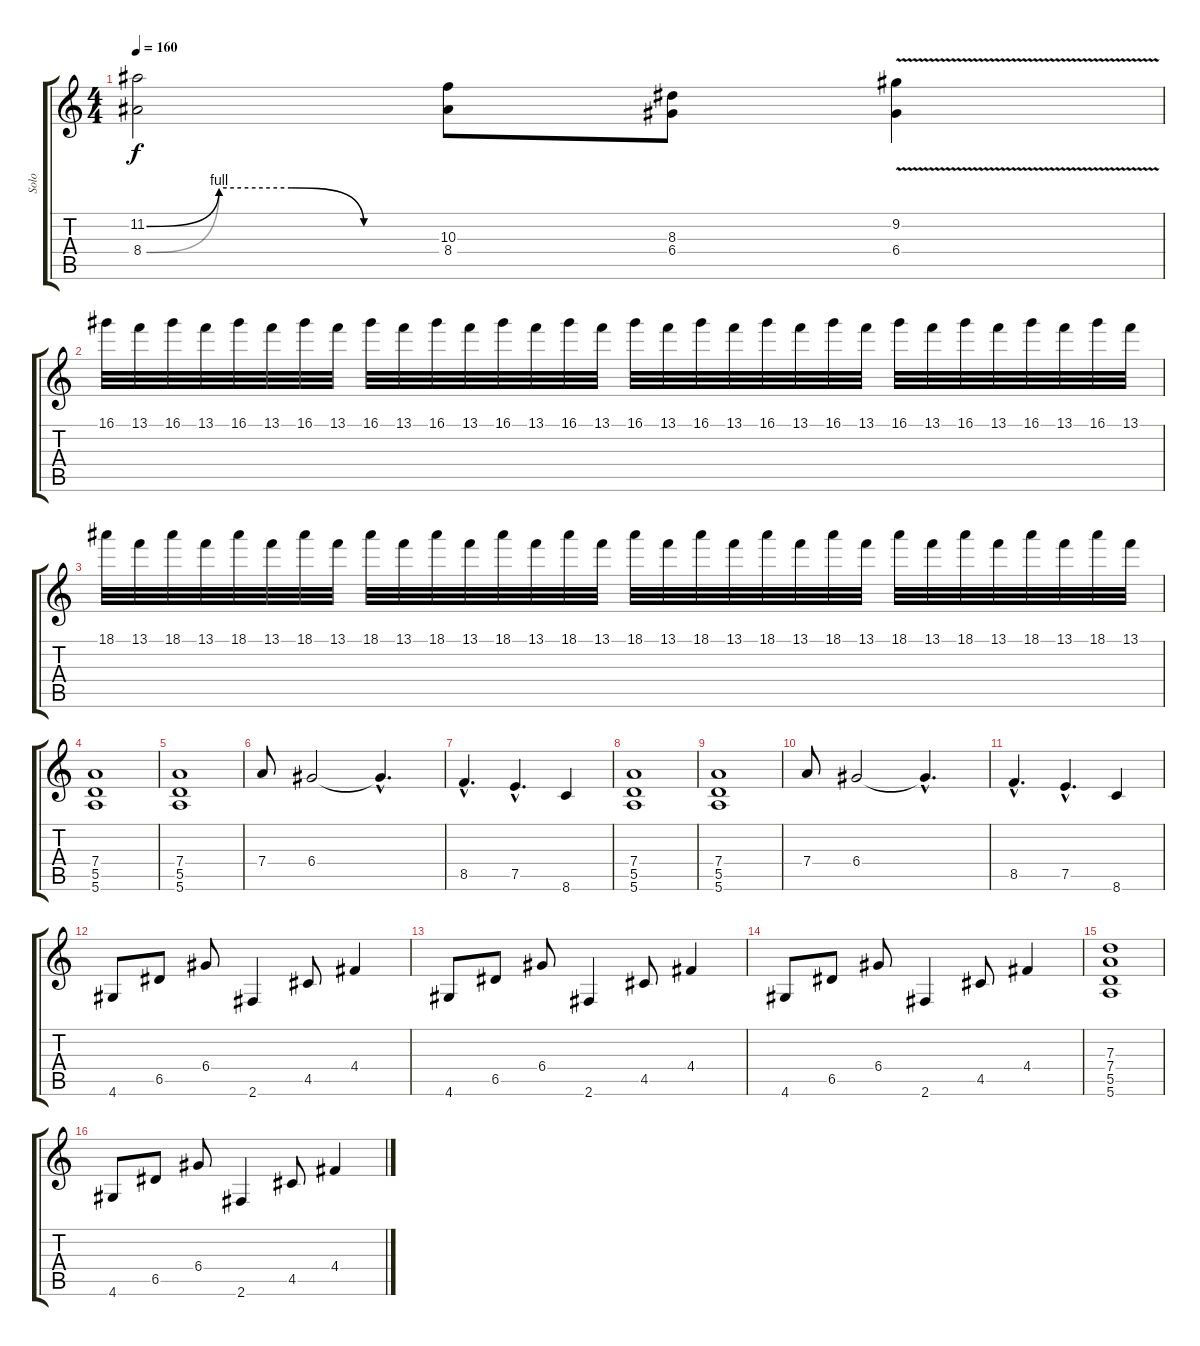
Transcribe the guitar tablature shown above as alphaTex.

\track ("Solo" "Solo") {instrument overdrivenguitar}
\staff {score tabs}
\tuning (E4 B3 G3 D3 A2 E2) {hide}
\ts (4 4)
\tempo 160
\clef g2
\ks c
(11.2{be (custom 0 0 15 4 30 4 45 0 60 0)} 8.4{be (custom 0 0 15 4 30 4 45 0 60 0)}).2{dy f} (10.3 8.4).8 (8.3 6.4).8 (9.2{v} 6.4{v}).4{instrument guitarharmonics} |
16.1.32{instrument overdrivenguitar} 13.1.32 16.1.32 13.1.32 16.1.32 13.1.32 16.1.32 13.1.32 16.1.32 13.1.32 16.1.32 13.1.32 16.1.32 13.1.32 16.1.32 13.1.32 16.1.32 13.1.32 16.1.32 13.1.32 16.1.32 13.1.32 16.1.32 13.1.32 16.1.32 13.1.32 16.1.32 13.1.32 16.1.32 13.1.32 16.1.32 13.1.32 |
18.1.32 13.1.32 18.1.32 13.1.32 18.1.32 13.1.32 18.1.32 13.1.32 18.1.32 13.1.32 18.1.32 13.1.32 18.1.32 13.1.32 18.1.32 13.1.32 18.1.32 13.1.32 18.1.32 13.1.32 18.1.32 13.1.32 18.1.32 13.1.32 18.1.32 13.1.32 18.1.32 13.1.32 18.1.32 13.1.32 18.1.32 13.1.32 |
(7.4 5.5 5.6).1 |
(7.4 5.5 5.6).1 |
7.4.8 6.4.2 6.4{hac t}.4{d} |
8.5{hac}.4{d} 7.5{hac}.4{d} 8.6.4 |
(7.4 5.5 5.6).1 |
(7.4 5.5 5.6).1 |
7.4.8 6.4.2 6.4{hac t}.4{d} |
8.5{hac}.4{d} 7.5{hac}.4{d} 8.6.4 |
4.6.8 6.5.8 6.4.8 2.6.4 4.5.8 4.4.4 |
4.6.8 6.5.8 6.4.8 2.6.4 4.5.8 4.4.4 |
4.6.8 6.5.8 6.4.8 2.6.4 4.5.8 4.4.4 |
(7.3 7.4 5.5 5.6).1 |
4.6.8 6.5.8 6.4.8 2.6.4 4.5.8 4.4.4
